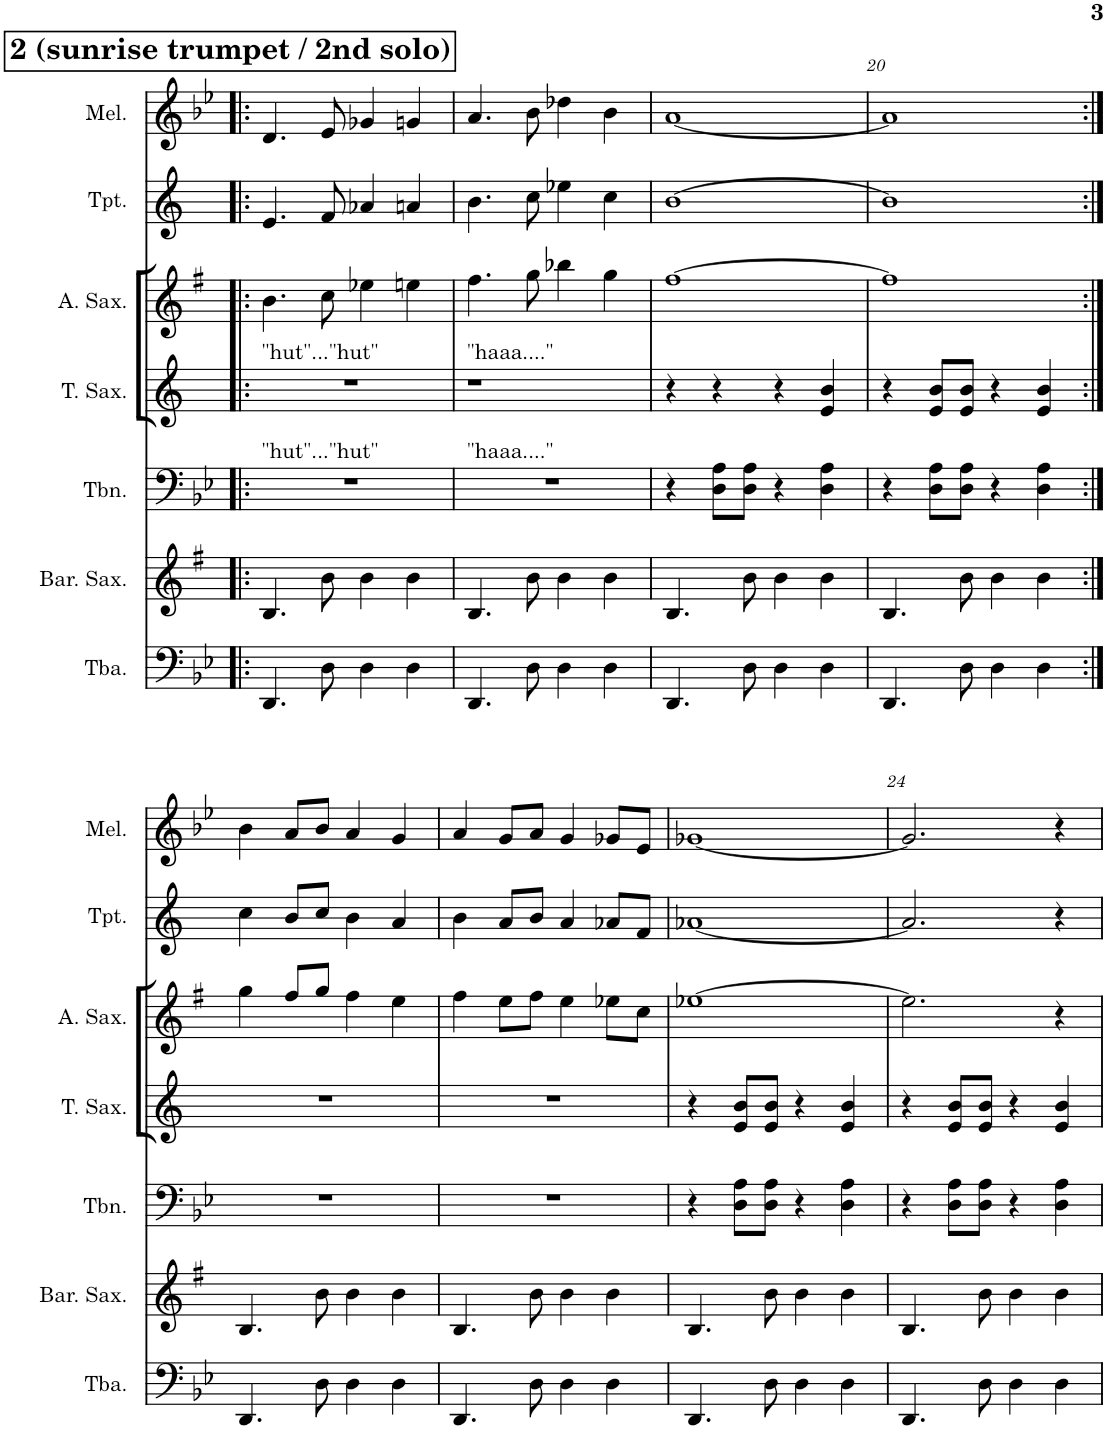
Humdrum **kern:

**kern	**kern	**kern	**kern	**kern	**kern	**kern
*part7	*part6	*part5	*part4	*part3	*part2	*part1
*staff7	*staff6	*staff5	*staff4	*staff3	*staff2	*staff1
*I"Tuba	*I"Baritone Saxophone	*I"Trombone	*I"Tenor Saxophone	*I"Alto Saxophone	*I"Trumpet	*I"Melodica
*I'Tba.	*I'Bar. Sax.	*I'Tbn.	*I'T. Sax.	*I'A. Sax.	*I'Tpt.	*I'Mel.
!!LO:PB:g=z
*clefF4	*clefG2	*clefF4	*clefG2	*clefG2	*clefG2	*clefG2
*	*Trd12c21	*	*Trd8c14	*Trd5c9	*Trd1c2	*
*k[b-e-]	*k[f#]	*k[b-e-]	*k[]	*k[f#]	*k[]	*k[b-e-]
*M4/4	*M4/4	*M4/4	*M4/4	*M4/4	*M4/4	*M4/4
!!LO:REH:place=s1:a:B:cj:fs=14:t=2 (sunrise trumpet / 2nd solo)
=17!|:	=17!|:	=17!|:	=17!|:	=17!|:	=17!|:	=17!|:
!	!	!	!LO:TX:a:t="hut"..."hut"	!	!	!
!	!	!LO:TX:a:t="hut"..."hut"	!	!	!	!
4.DD/	4.B/	1r	1r	4.b\	4.e/	4.d/
8D\	8b\	.	.	8cc\	8f/	8e-/
4D\	4b\	.	.	4ee-X\	4a-X/	4g-X/
4D\	4b\	.	.	4een\	4an/	4gn/
=18	=18	=18	=18	=18	=18	=18
!	!	!	!LO:TX:a:t="haaa...."	!	!	!
!	!	!LO:TX:a:t="haaa...."	!	!	!	!
4.DD/	4.B/	1r	1r	4.ff#\	4.b\	4.a/
8D\	8b\	.	.	8gg\	8cc\	8b-\
4D\	4b\	.	.	4bb-X\	4ee-X\	4dd-X\
4D\	4b\	.	.	4gg\	4cc\	4b-\
=19	=19	=19	=19	=19	=19	=19
4.DD/	4.B/	4r	4r	[1ff#	[1b	[1a
.	.	8D\ 8A\L	4r	.	.	.
8D\	8b\	8D\ 8A\J	.	.	.	.
4D\	4b\	4r	4r	.	.	.
4D\	4b\	4D\ 4A\	4e/ 4b/	.	.	.
=20	=20	=20	=20	=20	=20	=20
4.DD/	4.B/	4r	4r	1ff#]	1b]	1a]
.	.	8D\ 8A\L	8e/ 8b/L	.	.	.
8D\	8b\	8D\ 8A\J	8e/ 8b/J	.	.	.
4D\	4b\	4r	4r	.	.	.
4D\	4b\	4D\ 4A\	4e/ 4b/	.	.	.
!!LO:LB:g=z
=21:|!	=21:|!	=21:|!	=21:|!	=21:|!	=21:|!	=21:|!
4.DD/	4.B/	1r	1r	4gg\	4cc\	4b-\
.	.	.	.	8ff#/L	8b/L	8a/L
8D\	8b\	.	.	8gg/J	8cc/J	8b-/J
4D\	4b\	.	.	4ff#\	4b\	4a/
4D\	4b\	.	.	4ee\	4a/	4g/
=22	=22	=22	=22	=22	=22	=22
4.DD/	4.B/	1r	1r	4ff#\	4b\	4a/
.	.	.	.	8ee\L	8a/L	8g/L
8D\	8b\	.	.	8ff#\J	8b/J	8a/J
4D\	4b\	.	.	4ee\	4a/	4g/
4D\	4b\	.	.	8ee-X\L	8a-X/L	8g-X/L
.	.	.	.	8cc\J	8f/J	8e-/J
=23	=23	=23	=23	=23	=23	=23
4.DD/	4.B/	4r	4r	[1ee-X	[1a-X	[1g-X
.	.	8D\ 8A\L	8e/ 8b/L	.	.	.
8D\	8b\	8D\ 8A\J	8e/ 8b/J	.	.	.
4D\	4b\	4r	4r	.	.	.
4D\	4b\	4D\ 4A\	4e/ 4b/	.	.	.
=24	=24	=24	=24	=24	=24	=24
4.DD/	4.B/	4r	4r	2.ee-\]	2.a-/]	2.g-/]
.	.	8D\ 8A\L	8e/ 8b/L	.	.	.
8D\	8b\	8D\ 8A\J	8e/ 8b/J	.	.	.
4D\	4b\	4r	4r	.	.	.
4D\	4b\	4D\ 4A\	4e/ 4b/	4r	4r	4r
=	=	=	=	=	=	=
*-	*-	*-	*-	*-	*-	*-
